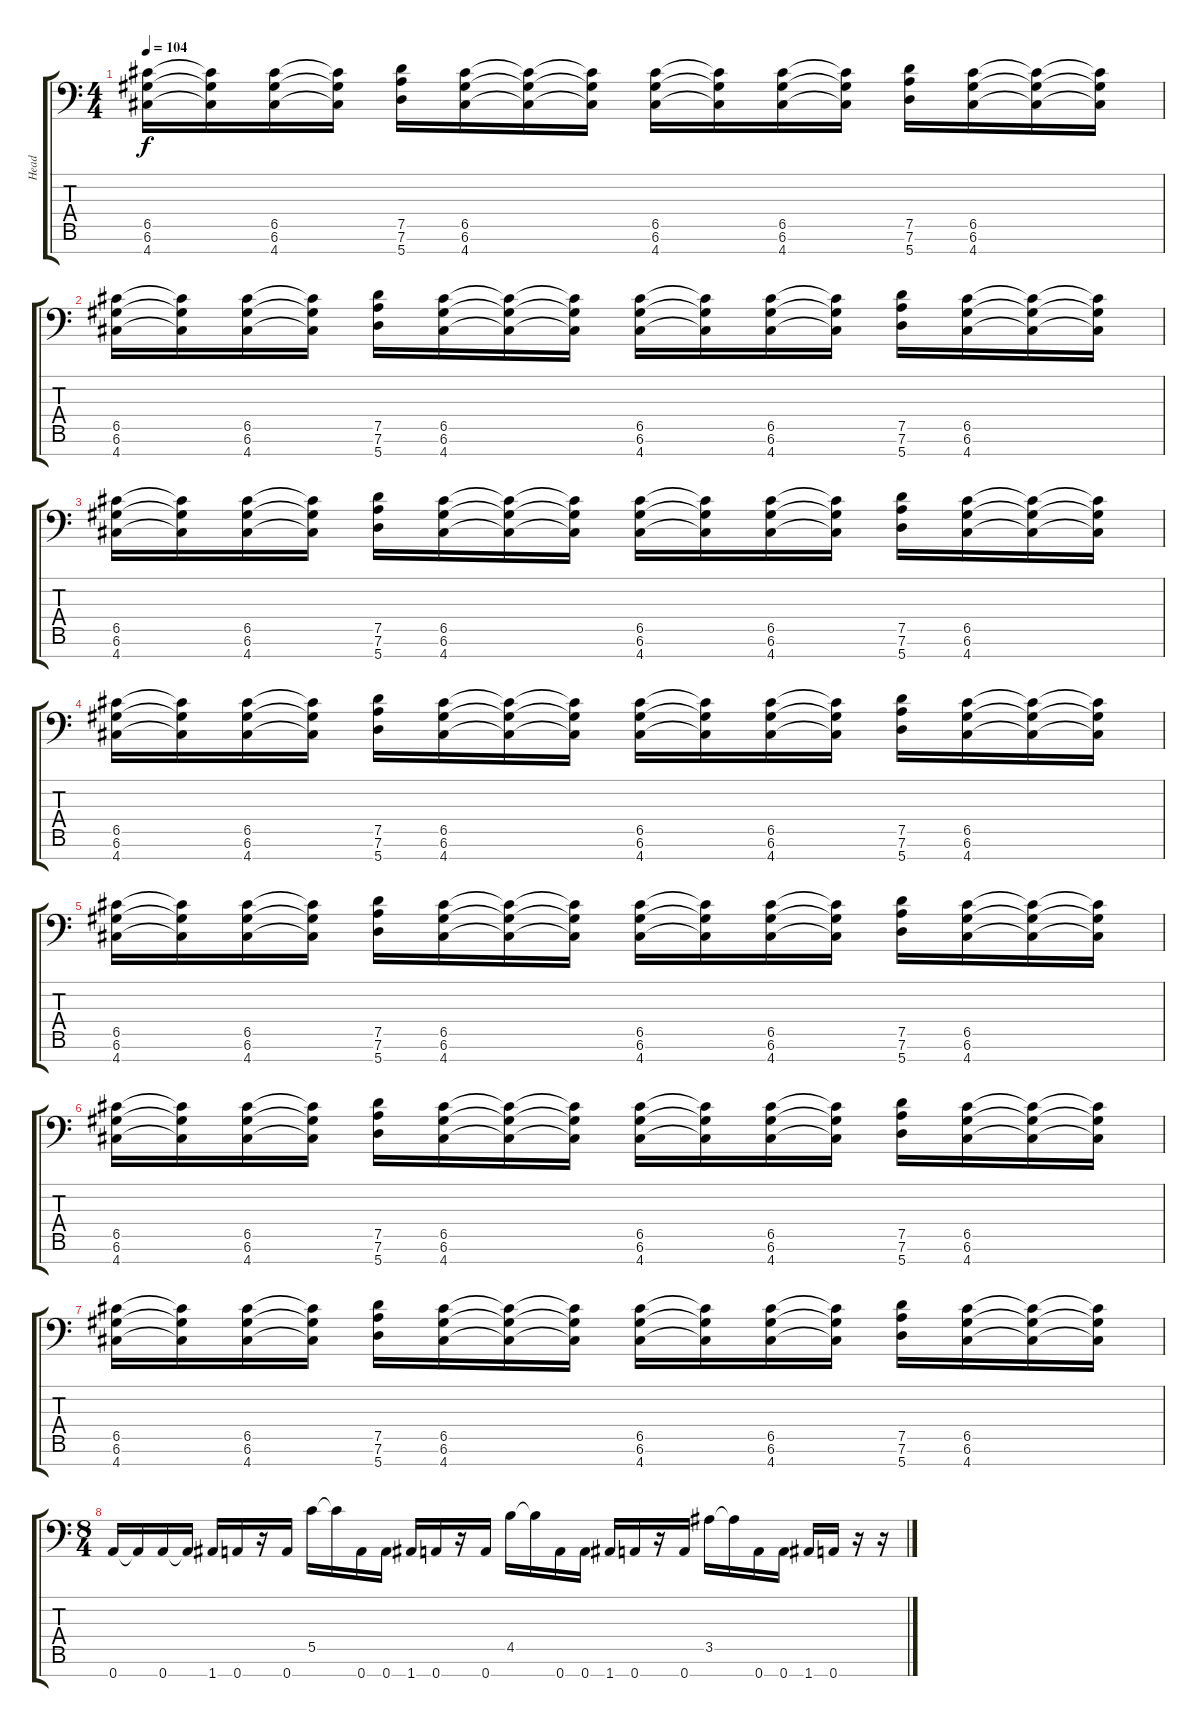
\track ("Head" "Head") {instrument distortionguitar}
\staff {score tabs}
\tuning (D4 A3 F3 C3 G2 D2 A1) {hide}
\ts (4 4)
\tempo 104
\clef f4
\ks c
(6.5 6.6 4.7).16{dy f} (6.5{t} 6.6{t} 4.7{t}).16 (6.5 6.6 4.7).16 (6.5{t} 6.6{t} 4.7{t}).16 (7.5 7.6 5.7).16 (6.5 6.6 4.7).16 (6.5{t} 6.6{t} 4.7{t}).16 (6.5{t} 6.6{t} 4.7{t}).16 (6.5 6.6 4.7).16 (6.5{t} 6.6{t} 4.7{t}).16 (6.5 6.6 4.7).16 (6.5{t} 6.6{t} 4.7{t}).16 (7.5 7.6 5.7).16 (6.5 6.6 4.7).16 (6.5{t} 6.6{t} 4.7{t}).16 (6.5{t} 6.6{t} 4.7{t}).16 |
(6.5 6.6 4.7).16 (6.5{t} 6.6{t} 4.7{t}).16 (6.5 6.6 4.7).16 (6.5{t} 6.6{t} 4.7{t}).16 (7.5 7.6 5.7).16 (6.5 6.6 4.7).16 (6.5{t} 6.6{t} 4.7{t}).16 (6.5{t} 6.6{t} 4.7{t}).16 (6.5 6.6 4.7).16 (6.5{t} 6.6{t} 4.7{t}).16 (6.5 6.6 4.7).16 (6.5{t} 6.6{t} 4.7{t}).16 (7.5 7.6 5.7).16 (6.5 6.6 4.7).16 (6.5{t} 6.6{t} 4.7{t}).16 (6.5{t} 6.6{t} 4.7{t}).16 |
(6.5 6.6 4.7).16 (6.5{t} 6.6{t} 4.7{t}).16 (6.5 6.6 4.7).16 (6.5{t} 6.6{t} 4.7{t}).16 (7.5 7.6 5.7).16 (6.5 6.6 4.7).16 (6.5{t} 6.6{t} 4.7{t}).16 (6.5{t} 6.6{t} 4.7{t}).16 (6.5 6.6 4.7).16 (6.5{t} 6.6{t} 4.7{t}).16 (6.5 6.6 4.7).16 (6.5{t} 6.6{t} 4.7{t}).16 (7.5 7.6 5.7).16 (6.5 6.6 4.7).16 (6.5{t} 6.6{t} 4.7{t}).16 (6.5{t} 6.6{t} 4.7{t}).16 |
(6.5 6.6 4.7).16 (6.5{t} 6.6{t} 4.7{t}).16 (6.5 6.6 4.7).16 (6.5{t} 6.6{t} 4.7{t}).16 (7.5 7.6 5.7).16 (6.5 6.6 4.7).16 (6.5{t} 6.6{t} 4.7{t}).16 (6.5{t} 6.6{t} 4.7{t}).16 (6.5 6.6 4.7).16 (6.5{t} 6.6{t} 4.7{t}).16 (6.5 6.6 4.7).16 (6.5{t} 6.6{t} 4.7{t}).16 (7.5 7.6 5.7).16 (6.5 6.6 4.7).16 (6.5{t} 6.6{t} 4.7{t}).16 (6.5{t} 6.6{t} 4.7{t}).16 |
(6.5 6.6 4.7).16 (6.5{t} 6.6{t} 4.7{t}).16 (6.5 6.6 4.7).16 (6.5{t} 6.6{t} 4.7{t}).16 (7.5 7.6 5.7).16 (6.5 6.6 4.7).16 (6.5{t} 6.6{t} 4.7{t}).16 (6.5{t} 6.6{t} 4.7{t}).16 (6.5 6.6 4.7).16 (6.5{t} 6.6{t} 4.7{t}).16 (6.5 6.6 4.7).16 (6.5{t} 6.6{t} 4.7{t}).16 (7.5 7.6 5.7).16 (6.5 6.6 4.7).16 (6.5{t} 6.6{t} 4.7{t}).16 (6.5{t} 6.6{t} 4.7{t}).16 |
(6.5 6.6 4.7).16 (6.5{t} 6.6{t} 4.7{t}).16 (6.5 6.6 4.7).16 (6.5{t} 6.6{t} 4.7{t}).16 (7.5 7.6 5.7).16 (6.5 6.6 4.7).16 (6.5{t} 6.6{t} 4.7{t}).16 (6.5{t} 6.6{t} 4.7{t}).16 (6.5 6.6 4.7).16 (6.5{t} 6.6{t} 4.7{t}).16 (6.5 6.6 4.7).16 (6.5{t} 6.6{t} 4.7{t}).16 (7.5 7.6 5.7).16 (6.5 6.6 4.7).16 (6.5{t} 6.6{t} 4.7{t}).16 (6.5{t} 6.6{t} 4.7{t}).16 |
(6.5 6.6 4.7).16 (6.5{t} 6.6{t} 4.7{t}).16 (6.5 6.6 4.7).16 (6.5{t} 6.6{t} 4.7{t}).16 (7.5 7.6 5.7).16 (6.5 6.6 4.7).16 (6.5{t} 6.6{t} 4.7{t}).16 (6.5{t} 6.6{t} 4.7{t}).16 (6.5 6.6 4.7).16 (6.5{t} 6.6{t} 4.7{t}).16 (6.5 6.6 4.7).16 (6.5{t} 6.6{t} 4.7{t}).16 (7.5 7.6 5.7).16 (6.5 6.6 4.7).16 (6.5{t} 6.6{t} 4.7{t}).16 (6.5{t} 6.6{t} 4.7{t}).16 |
\ts (8 4)
0.7.16{volume 16 balance 8} 0.7{t}.16 0.7.16 0.7{t}.16 1.7.16 0.7.16 r.16 0.7.16 5.5.16 5.5{t}.16 0.7.16 0.7.16 1.7.16 0.7.16 r.16 0.7.16 4.5.16 4.5{t}.16 0.7.16 0.7.16 1.7.16 0.7.16 r.16 0.7.16 3.5.16 3.5{t}.16 0.7.16 0.7.16 1.7.16 0.7.16 r.16 r.16
